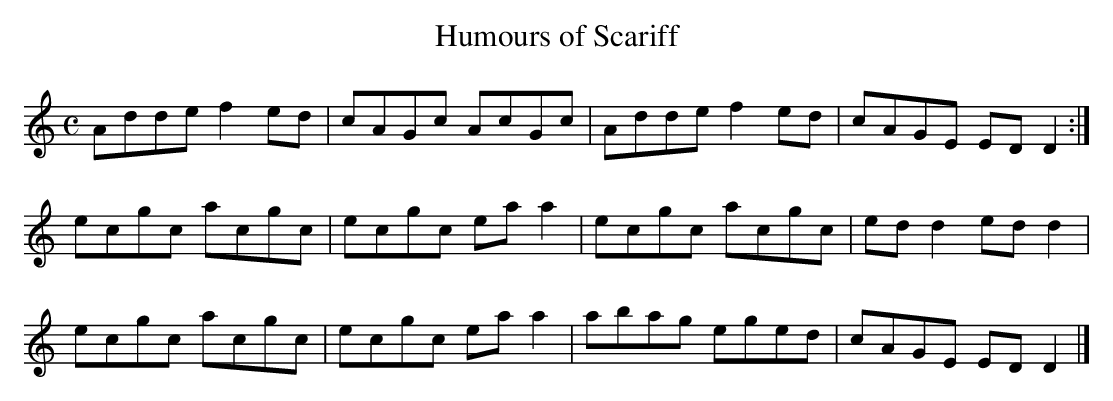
X:1
T:Humours of Scariff
M:C
L:1/8
K:D Dorian
Adde f2ed|cAGc AcGc|Adde f2ed|cAGE EDD2:|!
ecgc acgc|ecgc eaa2|ecgc acgc|edd2 edd2|!
ecgc acgc|ecgc eaa2|abag eged|cAGE EDD2|]!
